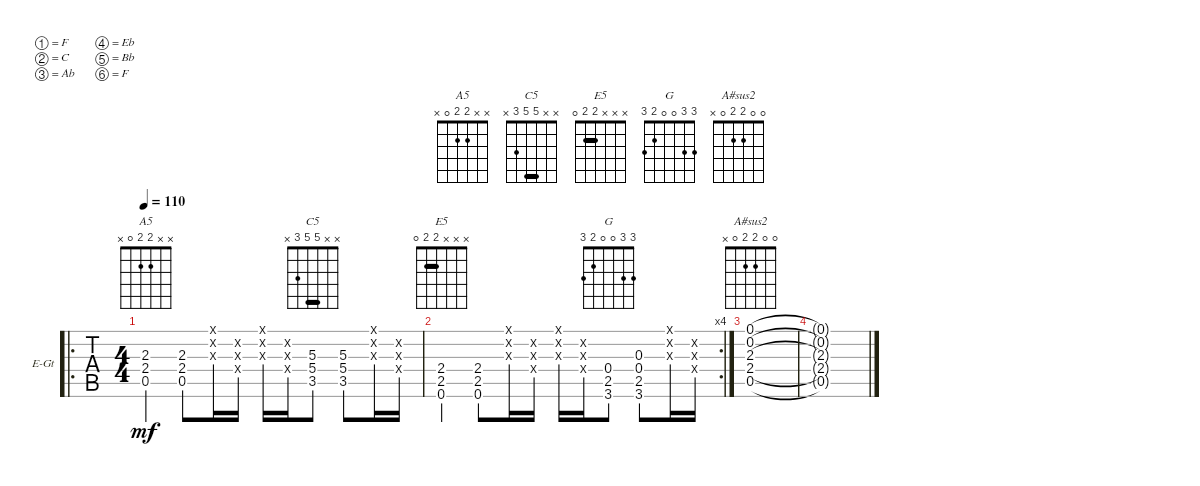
\defaultSystemsLayout 4
\bracketExtendMode groupsimilarinstruments
\firstSystemTrackNameOrientation horizontal
\otherSystemsTrackNameOrientation horizontal
\chordDiagramsInScore
\track ("Guitar" "E-Gt") {instrument overdrivenguitar}
\staff {tabs}
\tuning (F4 C4 Ab3 Eb3 Bb2 F2)
\chord ("A5" x x 2 2 0 x) {showfingering false}
\chord ("C5" x x 5 5 3 x) {showfingering false barre 5}
\chord ("E5" x x x 2 2 0) {showfingering false barre 2}
\chord ("G" 3 3 0 0 2 3) {showfingering false}
\chord ("A#sus2" 0 0 2 2 0 x) {showfingering false}
\ro
\ts (4 4)
\tempo 110
\clef g2
\ks c
(0.5 2.4 2.3).4{ch "A5" dy mf} (0.5 2.4 2.3).8 (0.1{x} 0.2{x} 0.3{x}).16 (0.2{x} 0.3{x} 0.4{x}).16 (0.1{x} 0.2{x} 0.3{x}).16 (0.2{x} 0.3{x} 0.4{x}).16 (3.5 5.4 5.3).8{ch "C5"} (3.5 5.4 5.3).8 (0.1{x} 0.2{x} 0.3{x}).16 (0.2{x} 0.3{x} 0.4{x}).16 |
\rc 4
(0.6 2.5 2.4).4{ch "E5"} (0.6 2.5 2.4).8 (0.1{x} 0.2{x} 0.3{x}).16 (0.2{x} 0.3{x} 0.4{x}).16 (0.1{x} 0.2{x} 0.3{x}).16 (0.2{x} 0.3{x} 0.4{x}).16 (3.6 2.5 0.4).8{ch "G"} (3.6 2.5 0.3 0.4).8 (0.1{x} 0.2{x} 0.3{x}).16 (0.2{x} 0.3{x} 0.4{x}).16 |
(0.5 2.4 2.3 0.2 0.1).1{ch "A#sus2"} |
(0.5{t} 2.4{t} 2.3{t} 0.2{t} 0.1{t}).1
